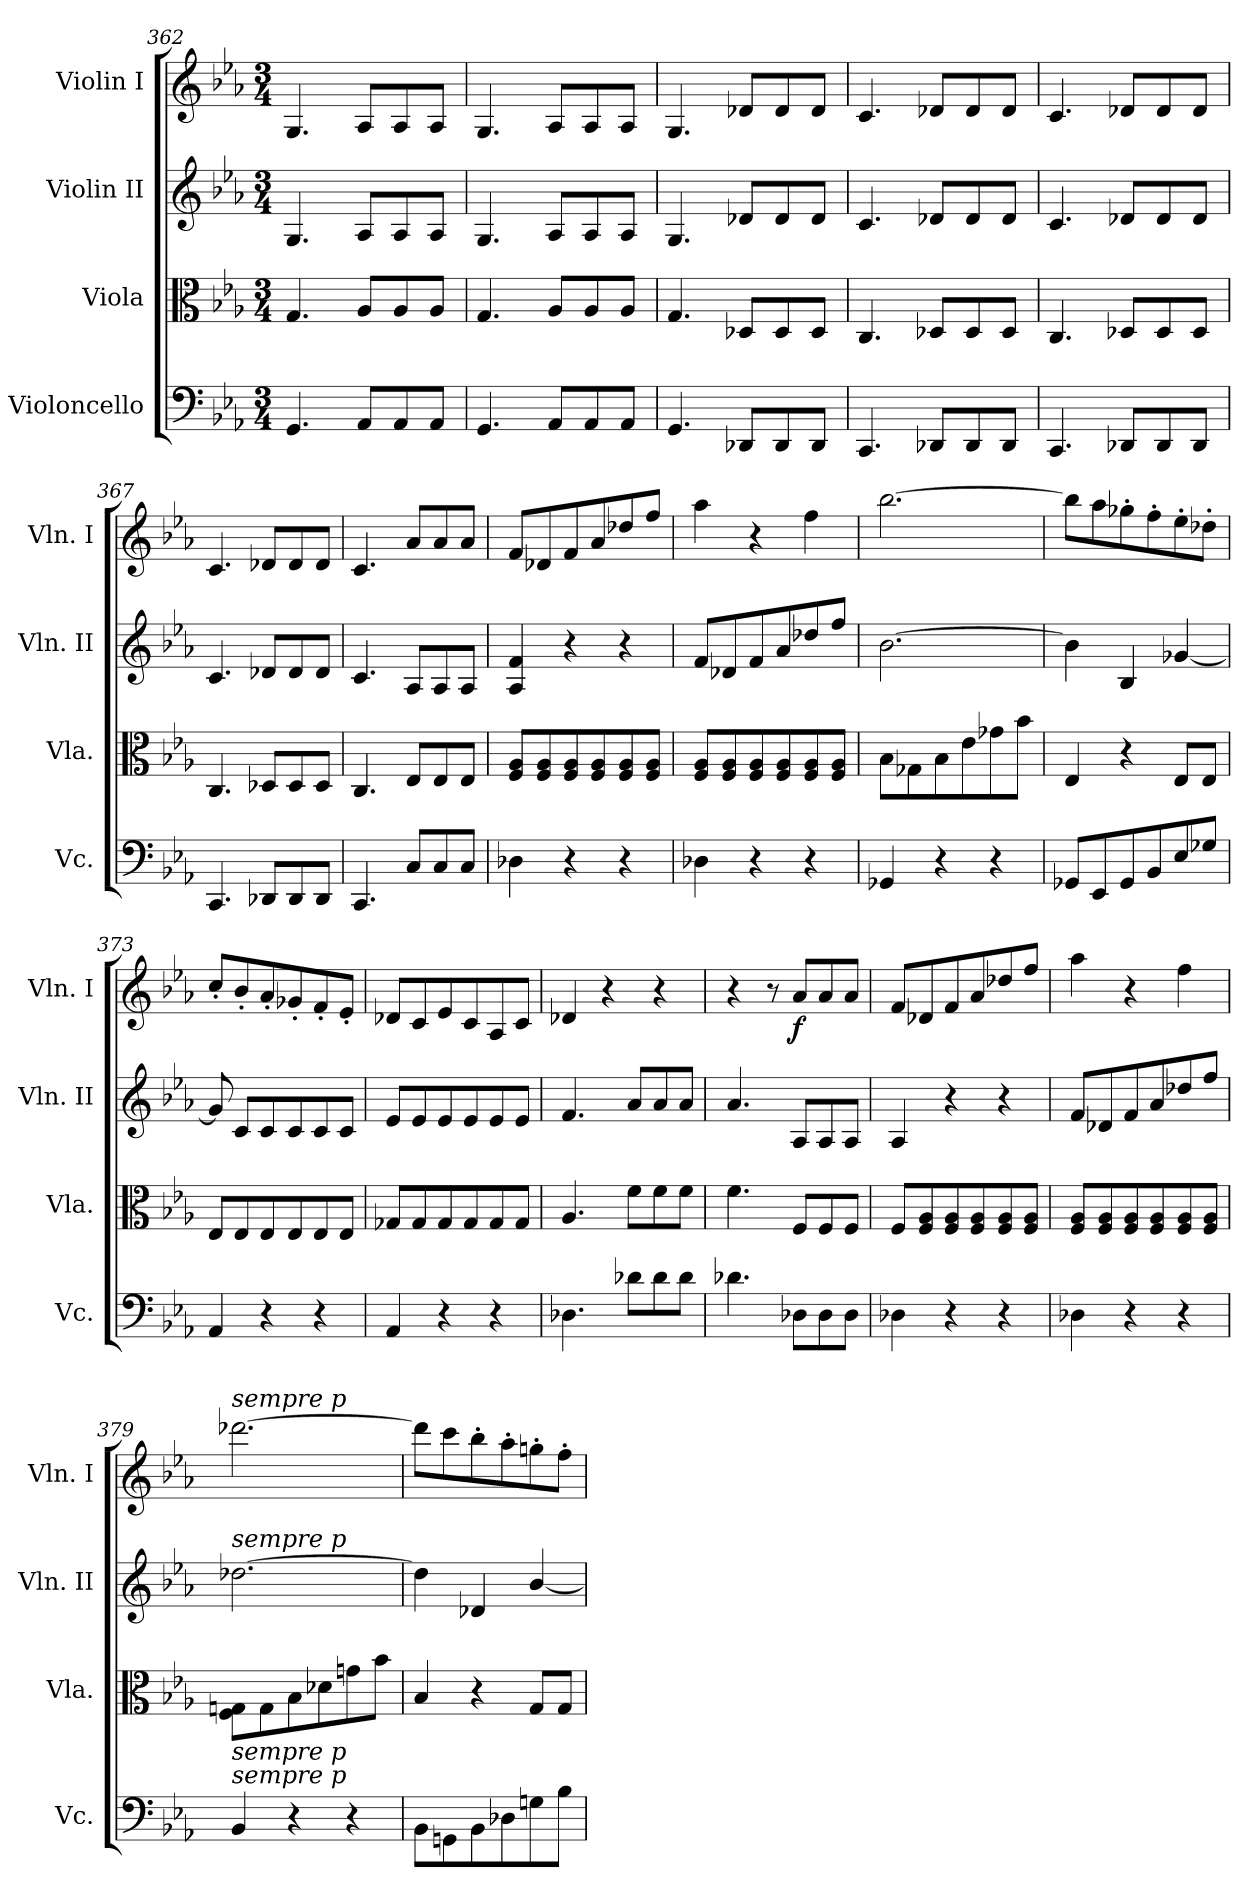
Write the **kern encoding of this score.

**kern	**kern	**kern	**kern	**dynam
*part4	*part3	*part2	*part1	*part1
*staff4	*staff3	*staff2	*staff1	*staff1
*I"Violoncello	*I"Viola	*I"Violin II	*I"Violin I	*
*I'Vc.	*I'Vla.	*I'Vln. II	*I'Vln. I	*
*clefF4	*clefC3	*clefG2	*clefG2	*
*k[b-e-a-]	*k[b-e-a-]	*k[b-e-a-]	*k[b-e-a-]	*
*c:	*c:	*c:	*c:	*
*M3/4	*M3/4	*M3/4	*M3/4	*
=362	=362	=362	=362	=362
4.GG/	4.G/	4.G/	4.G/	.
8AA-/L	8A-/L	8A-/L	8A-/L	.
8AA-/	8A-/	8A-/	8A-/	.
8AA-/J	8A-/J	8A-/J	8A-/J	.
=363	=363	=363	=363	=363
4.GG/	4.G/	4.G/	4.G/	.
8AA-/L	8A-/L	8A-/L	8A-/L	.
8AA-/	8A-/	8A-/	8A-/	.
8AA-/J	8A-/J	8A-/J	8A-/J	.
=364	=364	=364	=364	=364
4.GG/	4.G/	4.G/	4.G/	.
8DD-X/L	8D-X/L	8d-X/L	8d-X/L	.
8DD-/	8D-/	8d-/	8d-/	.
8DD-/J	8D-/J	8d-/J	8d-/J	.
=365	=365	=365	=365	=365
4.CC/	4.C/	4.c/	4.c/	.
8DD-X/L	8D-X/L	8d-X/L	8d-X/L	.
8DD-/	8D-/	8d-/	8d-/	.
8DD-/J	8D-/J	8d-/J	8d-/J	.
=366	=366	=366	=366	=366
4.CC/	4.C/	4.c/	4.c/	.
8DD-X/L	8D-X/L	8d-X/L	8d-X/L	.
8DD-/	8D-/	8d-/	8d-/	.
8DD-/J	8D-/J	8d-/J	8d-/J	.
=367	=367	=367	=367	=367
4.CC/	4.C/	4.c/	4.c/	.
8DD-X/L	8D-X/L	8d-X/L	8d-X/L	.
8DD-/	8D-/	8d-/	8d-/	.
8DD-/J	8D-/J	8d-/J	8d-/J	.
=368	=368	=368	=368	=368
4.CC/	4.C/	4.c/	4.c/	.
8C/L	8E-/L	8A-/L	8a-/L	.
8C/	8E-/	8A-/	8a-/	.
8C/J	8E-/J	8A-/J	8a-/J	.
=369	=369	=369	=369	=369
4D-X\	8F/ 8A-/L	4A-/ 4f/	8f/L	.
.	8F/ 8A-/	.	8d-X/	.
4r	8F/ 8A-/	4r	8f/	.
.	8F/ 8A-/	.	8a-/	.
4r	8F/ 8A-/	4r	8dd-X/	.
.	8F/ 8A-/J	.	8ff/J	.
=370	=370	=370	=370	=370
4D-X\	8F/ 8A-/L	8f/L	4aa-\	.
.	8F/ 8A-/	8d-X/	.	.
4r	8F/ 8A-/	8f/	4r	.
.	8F/ 8A-/	8a-/	.	.
4r	8F/ 8A-/	8dd-X/	4ff\	.
.	8F/ 8A-/J	8ff/J	.	.
=371	=371	=371	=371	=371
4GG-X/	8B-\L	[2.b-\	[2.bb-\	.
.	8G-X\	.	.	.
4r	8B-\	.	.	.
.	8e-\	.	.	.
4r	8g-X\	.	.	.
.	8b-\J	.	.	.
=372	=372	=372	=372	=372
8GG-X/L	4E-/	4b-\]	8bb-\L]	.
8EE-/	.	.	8aa-\	.
8GG-/	4r	4B-/	8gg-X'\	.
8BB-/	.	.	8ff'\	.
8E-/	8E-/L	[4g-X/	8ee-'\	.
8G-X/J	8E-/J	.	8dd-X'\J	.
=373	=373	=373	=373	=373
4AA-/	8E-/L	8g-/]	8cc'/L	.
.	8E-/	8c/L	8b-'/	.
4r	8E-/	8c/	8a-'/	.
.	8E-/	8c/	8g-X'/	.
4r	8E-/	8c/	8f'/	.
.	8E-/J	8c/J	8e-'/J	.
=374	=374	=374	=374	=374
4AA-/	8G-X/L	8e-/L	8d-X/L	.
.	8G-/	8e-/	8c/	.
4r	8G-/	8e-/	8e-/	.
.	8G-/	8e-/	8c/	.
4r	8G-/	8e-/	8A-/	.
.	8G-/J	8e-/J	8c/J	.
=375	=375	=375	=375	=375
4.D-X\	4.A-/	4.f/	4d-X/	.
.	.	.	4r	.
8d-X\L	8f\L	8a-/L	.	.
8d-\	8f\	8a-/	4r	.
8d-\J	8f\J	8a-/J	.	.
=376	=376	=376	=376	=376
4.d-X\	4.f\	4.a-/	4r	.
.	.	.	8r	.
!	!	!	!	!LO:DY:b
8D-X\L	8F/L	8A-/L	8a-/L	f
8D-\	8F/	8A-/	8a-/	.
8D-\J	8F/J	8A-/J	8a-/J	.
=377	=377	=377	=377	=377
4D-X\	8F/L	4A-/	8f/L	.
.	8F/ 8A-/	.	8d-X/	.
4r	8F/ 8A-/	4r	8f/	.
.	8F/ 8A-/	.	8a-/	.
4r	8F/ 8A-/	4r	8dd-X/	.
.	8F/ 8A-/J	.	8ff/J	.
=378	=378	=378	=378	=378
4D-X\	8F/ 8A-/L	8f/L	4aa-\	.
.	8F/ 8A-/	8d-X/	.	.
4r	8F/ 8A-/	8f/	4r	.
.	8F/ 8A-/	8a-/	.	.
4r	8F/ 8A-/	8dd-X/	4ff\	.
.	8F/ 8A-/J	8ff/J	.	.
=379	=379	=379	=379	=379
!	!	!	!LO:TX:a:i:t=sempre p	!
!	!	!LO:TX:a:i:t=sempre p	!	!
!LO:TX:a:i:t=sempre p	!	!	!	!
!LO:TX:a:i:t=sempre p	!	!	!	!
4BB-/	8F\ 8Gn\L	[2.dd-X\	[2.ddd-X\	.
.	8G\	.	.	.
4r	8B-\	.	.	.
.	8d-X\	.	.	.
4r	8gn\	.	.	.
.	8b-\J	.	.	.
=380	=380	=380	=380	=380
8BB-\L	4B-/	4dd-\]	8ddd-\L]	.
8GGn\	.	.	8ccc\	.
8BB-\	4r	4d-X/	8bb-'\	.
8D-X\	.	.	8aa-'\	.
8Gn\	8G/L	[4b-/	8ggn'\	.
8B-\J	8G/J	.	8ff'\J	.
=	=	=	=	=
*-	*-	*-	*-	*-
